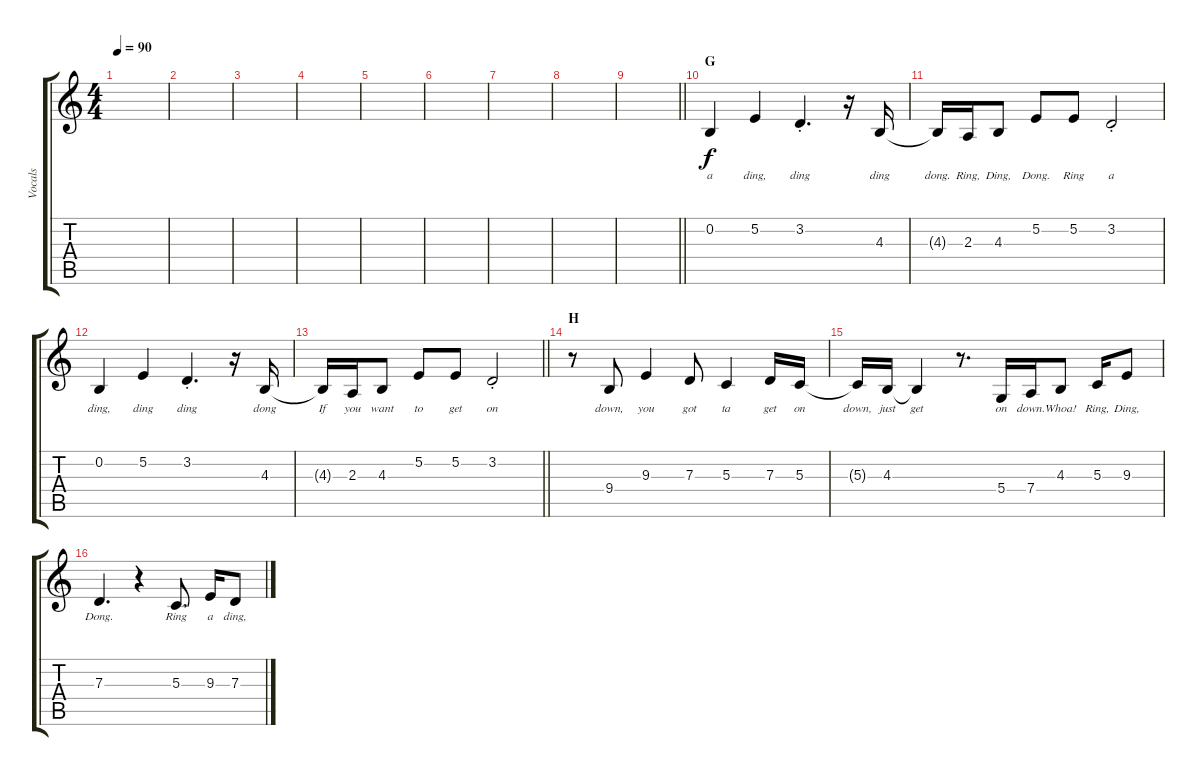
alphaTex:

\track ("Vocals" "Vocals") {instrument lead8bassandlead}
\staff {score tabs}
\tuning (E4 B3 G3 D3 A2 E2) {hide}
\ts (4 4)
\tempo 90
\clef g2
\ks c
|
|
|
|
|
|
|
|
\barLineRight lightlight
|
\section ("" "G")
0.2.4{lyrics (0 "a") lyrics (1 "") lyrics (2 "") lyrics (3 "") lyrics (4 "")} 5.2.4{lyrics (0 "ding,") lyrics (1 "") lyrics (2 "") lyrics (3 "") lyrics (4 "")} 3.2{st}.4{d lyrics (0 "ding") lyrics (1 "") lyrics (2 "") lyrics (3 "") lyrics (4 "")} r.16 4.3.16{lyrics (0 "ding") lyrics (1 "") lyrics (2 "") lyrics (3 "") lyrics (4 "")} |
4.3{t}.16{lyrics (0 "dong.") lyrics (1 "") lyrics (2 "") lyrics (3 "") lyrics (4 "")} 2.3.16{lyrics (0 "Ring,") lyrics (1 "") lyrics (2 "") lyrics (3 "") lyrics (4 "")} 4.3.8{lyrics (0 "Ding,") lyrics (1 "") lyrics (2 "") lyrics (3 "") lyrics (4 "")} 5.2.8{lyrics (0 "Dong.") lyrics (1 "") lyrics (2 "") lyrics (3 "") lyrics (4 "")} 5.2.8{lyrics (0 "Ring") lyrics (1 "") lyrics (2 "") lyrics (3 "") lyrics (4 "")} 3.2{st}.2{lyrics (0 "a") lyrics (1 "") lyrics (2 "") lyrics (3 "") lyrics (4 "")} |
0.2.4{lyrics (0 "ding,") lyrics (1 "") lyrics (2 "") lyrics (3 "") lyrics (4 "")} 5.2.4{lyrics (0 "ding") lyrics (1 "") lyrics (2 "") lyrics (3 "") lyrics (4 "")} 3.2{st}.4{d lyrics (0 "ding") lyrics (1 "") lyrics (2 "") lyrics (3 "") lyrics (4 "")} r.16 4.3.16{lyrics (0 "dong") lyrics (1 "") lyrics (2 "") lyrics (3 "") lyrics (4 "")} |
\barLineRight lightlight
4.3{t}.16{lyrics (0 "If") lyrics (1 "") lyrics (2 "") lyrics (3 "") lyrics (4 "")} 2.3.16{lyrics (0 "you") lyrics (1 "") lyrics (2 "") lyrics (3 "") lyrics (4 "")} 4.3.8{lyrics (0 "want") lyrics (1 "") lyrics (2 "") lyrics (3 "") lyrics (4 "")} 5.2.8{lyrics (0 "to") lyrics (1 "") lyrics (2 "") lyrics (3 "") lyrics (4 "")} 5.2.8{lyrics (0 "get") lyrics (1 "") lyrics (2 "") lyrics (3 "") lyrics (4 "")} 3.2{st}.2{lyrics (0 "on") lyrics (1 "") lyrics (2 "") lyrics (3 "") lyrics (4 "")} |
\section ("" "H")
r.8 9.4.8{lyrics (0 "down,") lyrics (1 "") lyrics (2 "") lyrics (3 "") lyrics (4 "")} 9.3.4{lyrics (0 "you") lyrics (1 "") lyrics (2 "") lyrics (3 "") lyrics (4 "")} 7.3.8{lyrics (0 "got") lyrics (1 "") lyrics (2 "") lyrics (3 "") lyrics (4 "")} 5.3.4{lyrics (0 "ta") lyrics (1 "") lyrics (2 "") lyrics (3 "") lyrics (4 "")} 7.3.16{lyrics (0 "get") lyrics (1 "") lyrics (2 "") lyrics (3 "") lyrics (4 "")} 5.3.16{lyrics (0 "on") lyrics (1 "") lyrics (2 "") lyrics (3 "") lyrics (4 "")} |
5.3{t}.16{lyrics (0 "down,") lyrics (1 "") lyrics (2 "") lyrics (3 "") lyrics (4 "")} 4.3.16{lyrics (0 "just") lyrics (1 "") lyrics (2 "") lyrics (3 "") lyrics (4 "")} 4.3{t}.4{lyrics (0 "get") lyrics (1 "") lyrics (2 "") lyrics (3 "") lyrics (4 "")} r.8{d} 5.4.16{lyrics (0 "on") lyrics (1 "") lyrics (2 "") lyrics (3 "") lyrics (4 "")} 7.4.16{lyrics (0 "down.") lyrics (1 "") lyrics (2 "") lyrics (3 "") lyrics (4 "")} 4.3.8{lyrics (0 "Whoa!") lyrics (1 "") lyrics (2 "") lyrics (3 "") lyrics (4 "")} 5.3.16{lyrics (0 "Ring,") lyrics (1 "") lyrics (2 "") lyrics (3 "") lyrics (4 "")} 9.3.8{lyrics (0 "Ding,") lyrics (1 "") lyrics (2 "") lyrics (3 "") lyrics (4 "")} |
7.3.4{d lyrics (0 "Dong.") lyrics (1 "") lyrics (2 "") lyrics (3 "") lyrics (4 "")} r.4 5.3.8{d lyrics (0 "Ring") lyrics (1 "") lyrics (2 "") lyrics (3 "") lyrics (4 "")} 9.3.16{lyrics (0 "a") lyrics (1 "") lyrics (2 "") lyrics (3 "") lyrics (4 "")} 7.3.8{lyrics (0 "ding,") lyrics (1 "") lyrics (2 "") lyrics (3 "") lyrics (4 "")}
